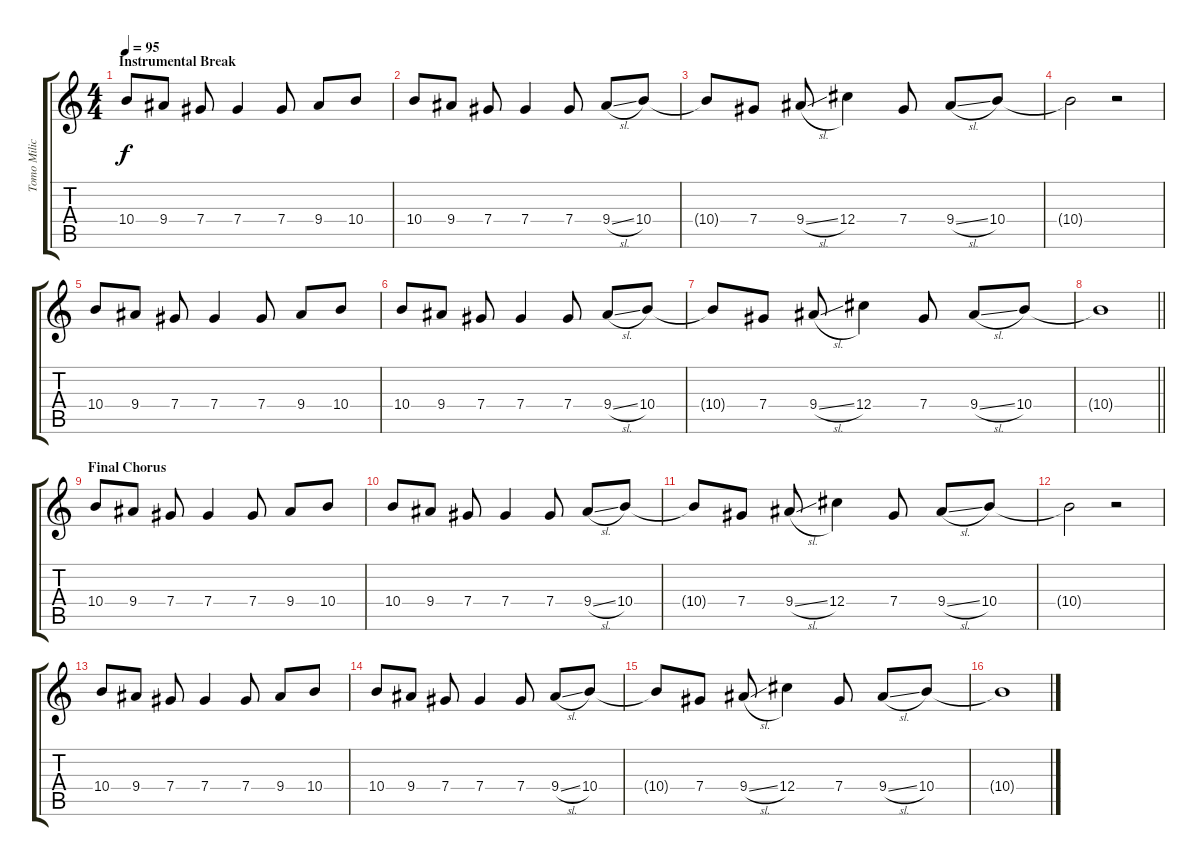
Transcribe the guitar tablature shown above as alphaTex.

\track ("Tomo Milicevic (Lead Guitar)" "Tomo Milic") {instrument overdrivenguitar}
\staff {score tabs}
\tuning (Eb4 Bb3 Gb3 Db3 Ab2 Eb2) {hide}
\ts (4 4)
\section ("" "Instrumental Break")
\tempo 95
\clef g2
\ks c
10.4.8{dy f volume 10} 9.4.8 7.4.8 7.4.4 7.4.8 9.4.8 10.4.8 |
10.4.8 9.4.8 7.4.8 7.4.4 7.4.8 9.4{sl}.8 10.4.8 |
10.4{t}.8 7.4.8 9.4{sl}.8 12.4.4 7.4.8 9.4{sl}.8 10.4.8 |
10.4{t}.2 r.2 |
10.4.8 9.4.8 7.4.8 7.4.4 7.4.8 9.4.8 10.4.8 |
10.4.8 9.4.8 7.4.8 7.4.4 7.4.8 9.4{sl}.8 10.4.8 |
10.4{t}.8 7.4.8 9.4{sl}.8 12.4.4 7.4.8 9.4{sl}.8 10.4.8 |
\barLineRight lightlight
10.4{t}.1 |
\section ("" "Final Chorus")
10.4.8{volume 10} 9.4.8 7.4.8 7.4.4 7.4.8 9.4.8 10.4.8 |
10.4.8 9.4.8 7.4.8 7.4.4 7.4.8 9.4{sl}.8 10.4.8 |
10.4{t}.8 7.4.8 9.4{sl}.8 12.4.4 7.4.8 9.4{sl}.8 10.4.8 |
10.4{t}.2 r.2 |
10.4.8 9.4.8 7.4.8 7.4.4 7.4.8 9.4.8 10.4.8 |
10.4.8 9.4.8 7.4.8 7.4.4 7.4.8 9.4{sl}.8 10.4.8 |
10.4{t}.8 7.4.8 9.4{sl}.8 12.4.4 7.4.8 9.4{sl}.8 10.4.8 |
10.4{t}.1
